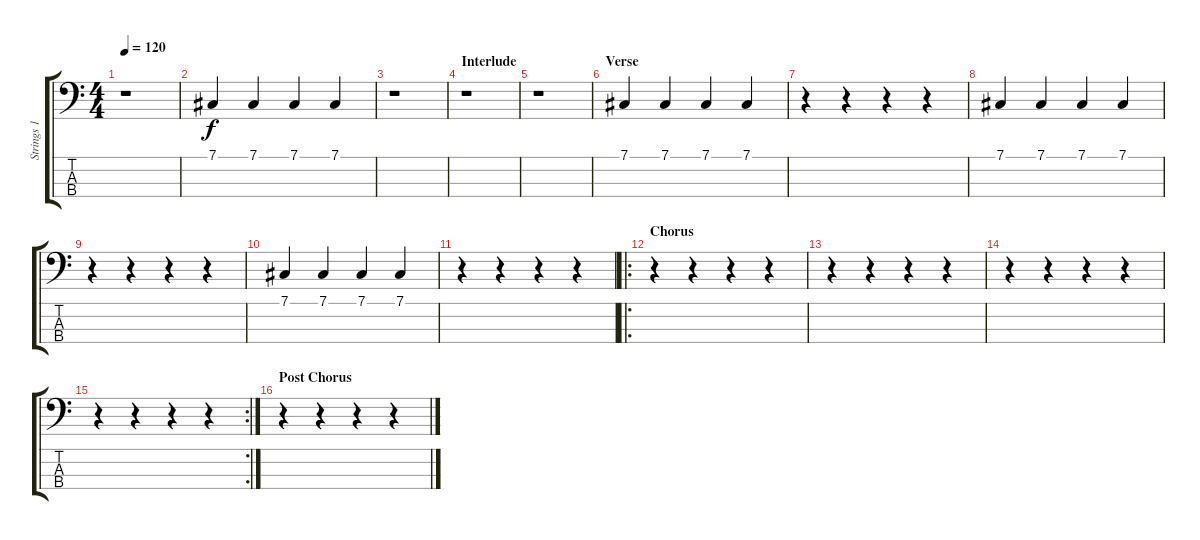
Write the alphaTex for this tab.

\track ("Strings 1 " "Strings 1 ") {instrument pizzicatostrings}
\staff {score tabs}
\tuning (Gb2 Db2 Ab1 Eb1) {hide}
\ts (4 4)
\tempo 120
\clef f4
\ks c
r.1{dy f} |
7.1.4 7.1.4 7.1.4 7.1.4 |
r.1 |
\section ("" "Interlude")
r.1 |
r.1 |
\section ("" "Verse")
7.1.4 7.1.4 7.1.4 7.1.4 |
r.4 r.4 r.4 r.4 |
7.1.4 7.1.4 7.1.4 7.1.4 |
r.4 r.4 r.4 r.4 |
7.1.4 7.1.4 7.1.4 7.1.4 |
r.4 r.4 r.4 r.4 |
\ro
\section ("" "Chorus")
r.4 r.4 r.4 r.4 |
r.4 r.4 r.4 r.4 |
r.4 r.4 r.4 r.4 |
\rc 2
r.4 r.4 r.4 r.4 |
\section ("" "Post Chorus")
r.4 r.4 r.4 r.4
